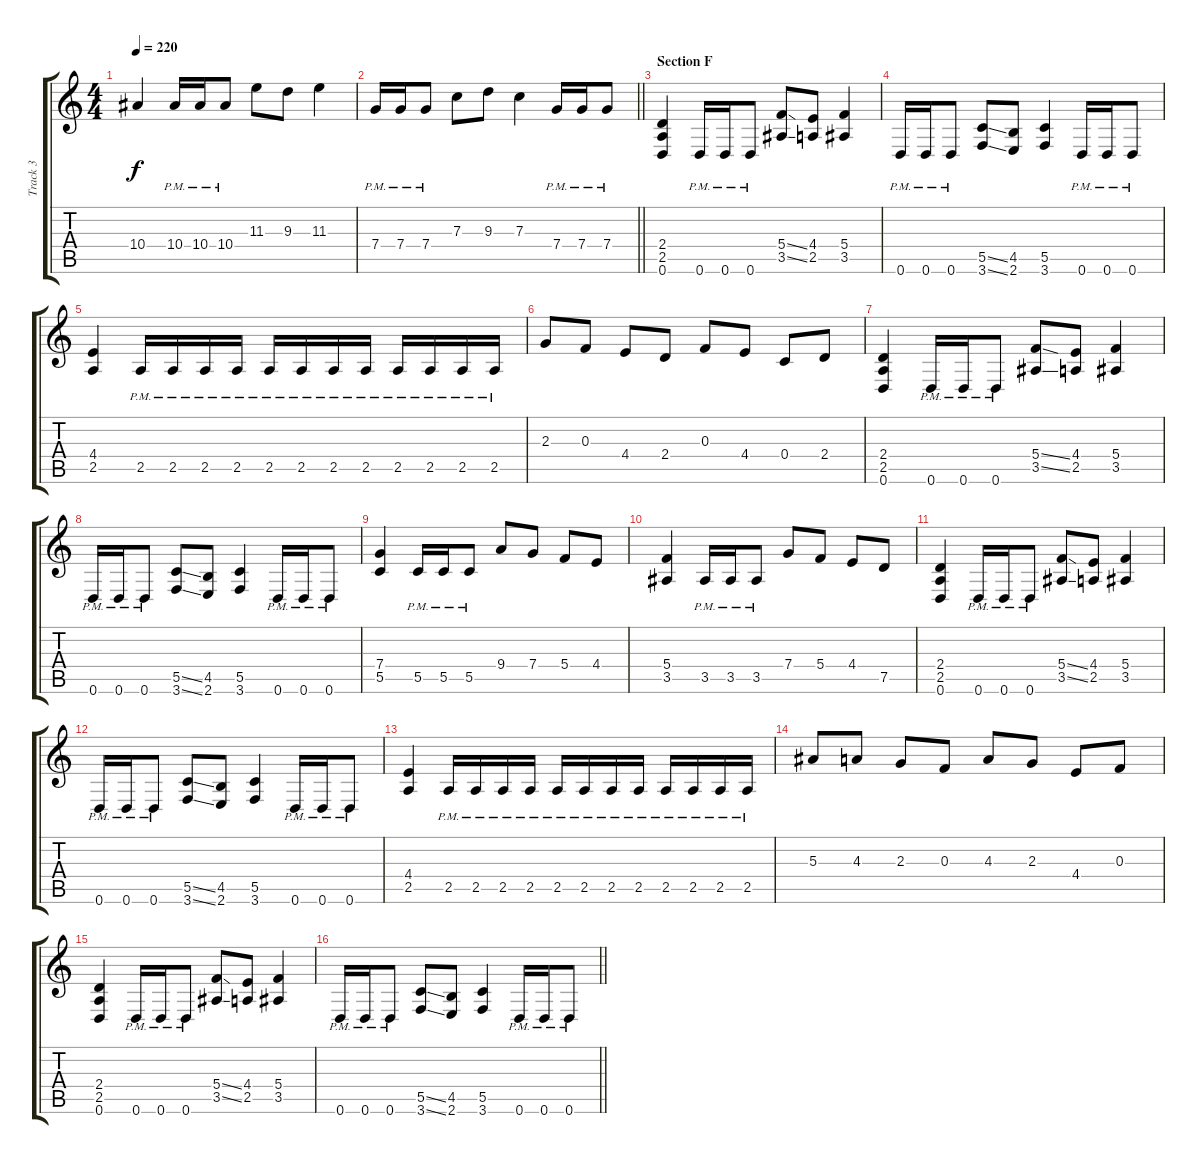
\track ("Track 3" "Track 3") {instrument distortionguitar}
\staff {score tabs}
\tuning (D4 A3 F3 C3 G2 D2) {hide}
\ts (4 4)
\tempo 220
\clef g2
\ks c
10.4.4{dy f} 10.4{pm}.16 10.4{pm}.16 10.4{pm}.8 11.3.8 9.3.8 11.3.4 |
\barLineRight lightlight
7.4{pm}.16 7.4{pm}.16 7.4{pm}.8 7.3.8 9.3.8 7.3.4 7.4{pm}.16 7.4{pm}.16 7.4{pm}.8 |
\section ("" "Section F")
(2.4 2.5 0.6).4 0.6{pm}.16 0.6{pm}.16 0.6{pm}.8 (5.4{ss} 3.5{ss}).8 (4.4 2.5).8 (5.4 3.5).4 |
0.6{pm}.16 0.6{pm}.16 0.6{pm}.8 (5.5{ss} 3.6{ss}).8 (4.5 2.6).8 (5.5 3.6).4 0.6{pm}.16 0.6{pm}.16 0.6{pm}.8 |
(4.4 2.5).4 2.5{pm}.16 2.5{pm}.16 2.5{pm}.16 2.5{pm}.16 2.5{pm}.16 2.5{pm}.16 2.5{pm}.16 2.5{pm}.16 2.5{pm}.16 2.5{pm}.16 2.5{pm}.16 2.5{pm}.16 |
2.3.8 0.3.8 4.4.8 2.4.8 0.3.8 4.4.8 0.4.8 2.4.8 |
(2.4 2.5 0.6).4 0.6{pm}.16 0.6{pm}.16 0.6{pm}.8 (5.4{ss} 3.5{ss}).8 (4.4 2.5).8 (5.4 3.5).4 |
0.6{pm}.16 0.6{pm}.16 0.6{pm}.8 (5.5{ss} 3.6{ss}).8 (4.5 2.6).8 (5.5 3.6).4 0.6{pm}.16 0.6{pm}.16 0.6{pm}.8 |
(7.4 5.5).4 5.5{pm}.16 5.5{pm}.16 5.5{pm}.8 9.4.8 7.4.8 5.4.8 4.4.8 |
(5.4 3.5).4 3.5{pm}.16 3.5{pm}.16 3.5{pm}.8 7.4.8 5.4.8 4.4.8 7.5.8 |
(2.4 2.5 0.6).4 0.6{pm}.16 0.6{pm}.16 0.6{pm}.8 (5.4{ss} 3.5{ss}).8 (4.4 2.5).8 (5.4 3.5).4 |
0.6{pm}.16 0.6{pm}.16 0.6{pm}.8 (5.5{ss} 3.6{ss}).8 (4.5 2.6).8 (5.5 3.6).4 0.6{pm}.16 0.6{pm}.16 0.6{pm}.8 |
(4.4 2.5).4 2.5{pm}.16 2.5{pm}.16 2.5{pm}.16 2.5{pm}.16 2.5{pm}.16 2.5{pm}.16 2.5{pm}.16 2.5{pm}.16 2.5{pm}.16 2.5{pm}.16 2.5{pm}.16 2.5{pm}.16 |
5.3.8 4.3.8 2.3.8 0.3.8 4.3.8 2.3.8 4.4.8 0.3.8 |
(2.4 2.5 0.6).4 0.6{pm}.16 0.6{pm}.16 0.6{pm}.8 (5.4{ss} 3.5{ss}).8 (4.4 2.5).8 (5.4 3.5).4 |
\barLineRight lightlight
0.6{pm}.16 0.6{pm}.16 0.6{pm}.8 (5.5{ss} 3.6{ss}).8 (4.5 2.6).8 (5.5 3.6).4 0.6{pm}.16 0.6{pm}.16 0.6{pm}.8
